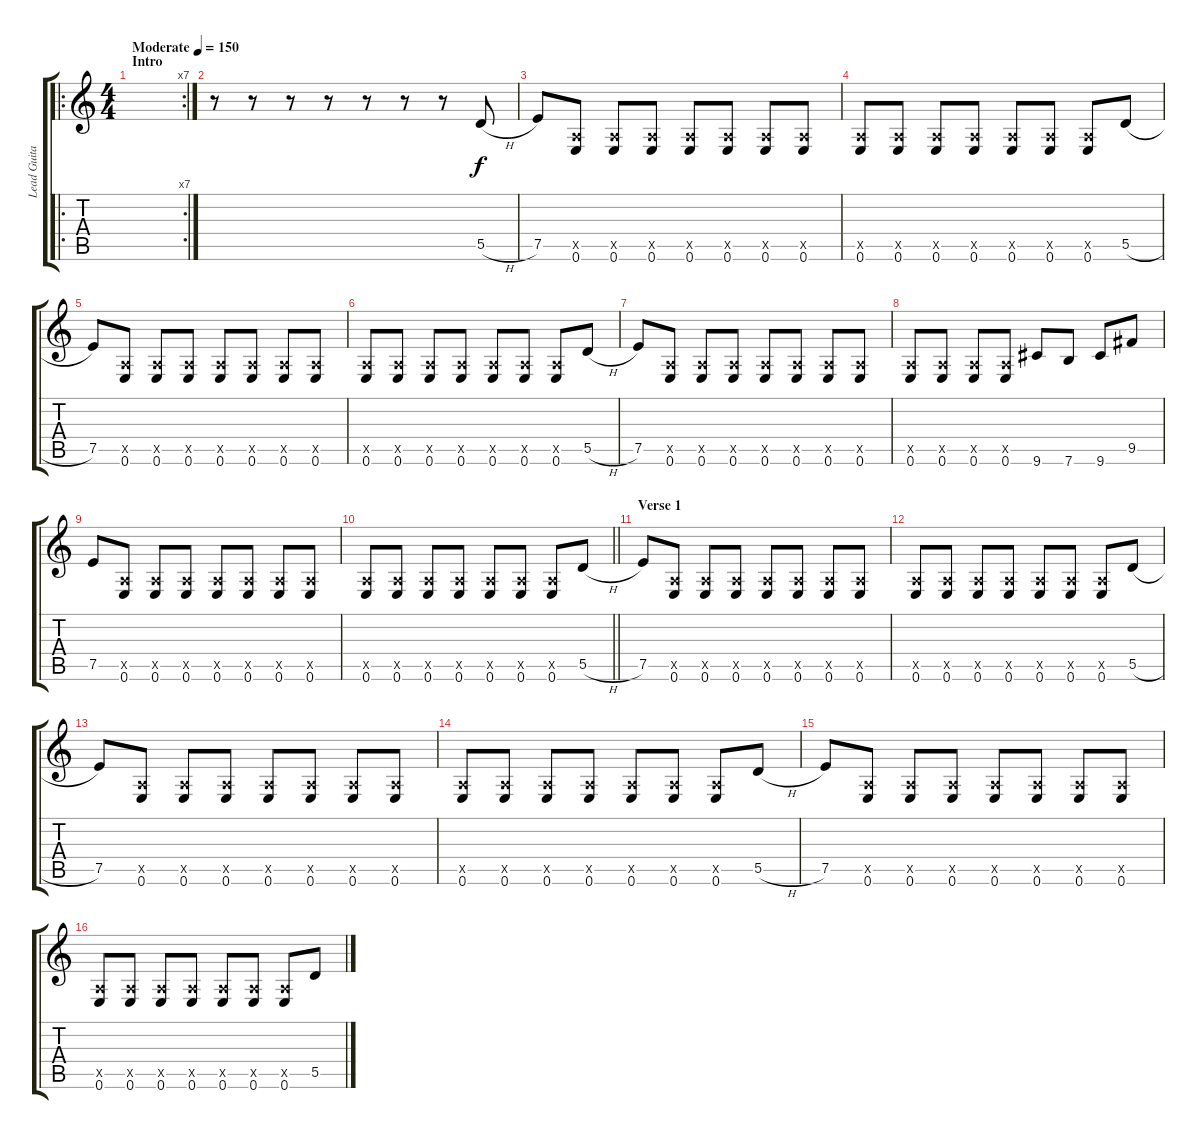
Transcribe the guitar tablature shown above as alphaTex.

\track ("Lead Guitar" "Lead Guita") {instrument distortionguitar}
\staff {score tabs}
\tuning (E4 B3 G3 D3 A2 E2) {hide}
\ro
\rc 7
\ts (4 4)
\section ("" "Intro")
\tempo (150 "Moderate")
\clef g2
\ks c
|
r.8{volume 8} r.8 r.8 r.8 r.8 r.8 r.8 5.5{h}.8 |
7.5.8 (0.5{x} 0.6).8 (0.5{x} 0.6).8 (0.5{x} 0.6).8 (0.5{x} 0.6).8 (0.5{x} 0.6).8 (0.5{x} 0.6).8 (0.5{x} 0.6).8 |
(0.5{x} 0.6).8 (0.5{x} 0.6).8 (0.5{x} 0.6).8 (0.5{x} 0.6).8 (0.5{x} 0.6).8 (0.5{x} 0.6).8 (0.5{x} 0.6).8 5.5{h}.8 |
7.5.8 (0.5{x} 0.6).8 (0.5{x} 0.6).8 (0.5{x} 0.6).8 (0.5{x} 0.6).8 (0.5{x} 0.6).8 (0.5{x} 0.6).8 (0.5{x} 0.6).8 |
(0.5{x} 0.6).8 (0.5{x} 0.6).8 (0.5{x} 0.6).8 (0.5{x} 0.6).8 (0.5{x} 0.6).8 (0.5{x} 0.6).8 (0.5{x} 0.6).8 5.5{h}.8 |
7.5.8 (0.5{x} 0.6).8 (0.5{x} 0.6).8 (0.5{x} 0.6).8 (0.5{x} 0.6).8 (0.5{x} 0.6).8 (0.5{x} 0.6).8 (0.5{x} 0.6).8 |
(0.5{x} 0.6).8 (0.5{x} 0.6).8 (0.5{x} 0.6).8 (0.5{x} 0.6).8 9.6.8 7.6.8 9.6.8 9.5.8 |
7.5.8 (0.5{x} 0.6).8 (0.5{x} 0.6).8 (0.5{x} 0.6).8 (0.5{x} 0.6).8 (0.5{x} 0.6).8 (0.5{x} 0.6).8 (0.5{x} 0.6).8 |
\barLineRight lightlight
(0.5{x} 0.6).8 (0.5{x} 0.6).8 (0.5{x} 0.6).8 (0.5{x} 0.6).8 (0.5{x} 0.6).8 (0.5{x} 0.6).8 (0.5{x} 0.6).8 5.5{h}.8{volume 13} |
\section ("" "Verse 1")
7.5.8 (0.5{x} 0.6).8 (0.5{x} 0.6).8 (0.5{x} 0.6).8 (0.5{x} 0.6).8 (0.5{x} 0.6).8 (0.5{x} 0.6).8 (0.5{x} 0.6).8 |
(0.5{x} 0.6).8 (0.5{x} 0.6).8 (0.5{x} 0.6).8 (0.5{x} 0.6).8 (0.5{x} 0.6).8 (0.5{x} 0.6).8 (0.5{x} 0.6).8 5.5{h}.8 |
7.5.8 (0.5{x} 0.6).8 (0.5{x} 0.6).8 (0.5{x} 0.6).8 (0.5{x} 0.6).8 (0.5{x} 0.6).8 (0.5{x} 0.6).8 (0.5{x} 0.6).8 |
(0.5{x} 0.6).8 (0.5{x} 0.6).8 (0.5{x} 0.6).8 (0.5{x} 0.6).8 (0.5{x} 0.6).8 (0.5{x} 0.6).8 (0.5{x} 0.6).8 5.5{h}.8 |
7.5.8 (0.5{x} 0.6).8 (0.5{x} 0.6).8 (0.5{x} 0.6).8 (0.5{x} 0.6).8 (0.5{x} 0.6).8 (0.5{x} 0.6).8 (0.5{x} 0.6).8 |
(0.5{x} 0.6).8 (0.5{x} 0.6).8 (0.5{x} 0.6).8 (0.5{x} 0.6).8 (0.5{x} 0.6).8 (0.5{x} 0.6).8 (0.5{x} 0.6).8 5.5{h}.8
